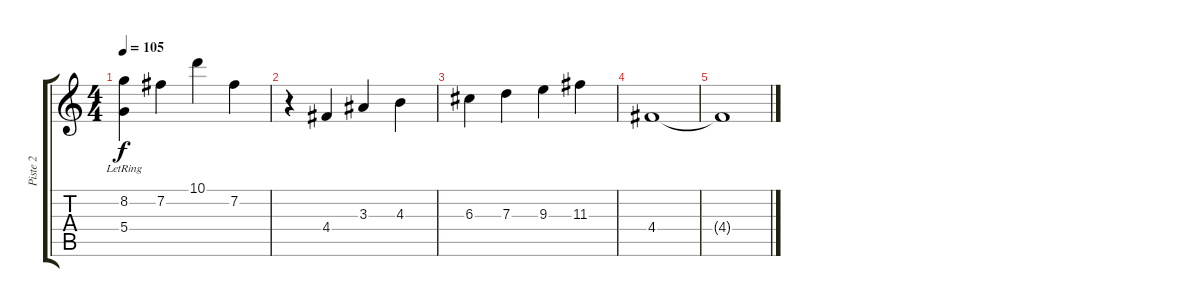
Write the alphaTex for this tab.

\track ("Piste 2" "Piste 2") {instrument acousticguitarsteel}
\staff {score tabs}
\tuning (E4 B3 G3 D3 A2 E2) {hide}
\ts (4 4)
\tempo 105
\clef g2
\ks c
(8.2 5.4{lr}).4{dy f} 7.2.4 10.1.4 7.2.4 |
r.4 4.4.4 3.3.4 4.3.4 |
6.3.4 7.3.4 9.3.4 11.3.4 |
4.4.1{volume 3} |
4.4{t}.1
